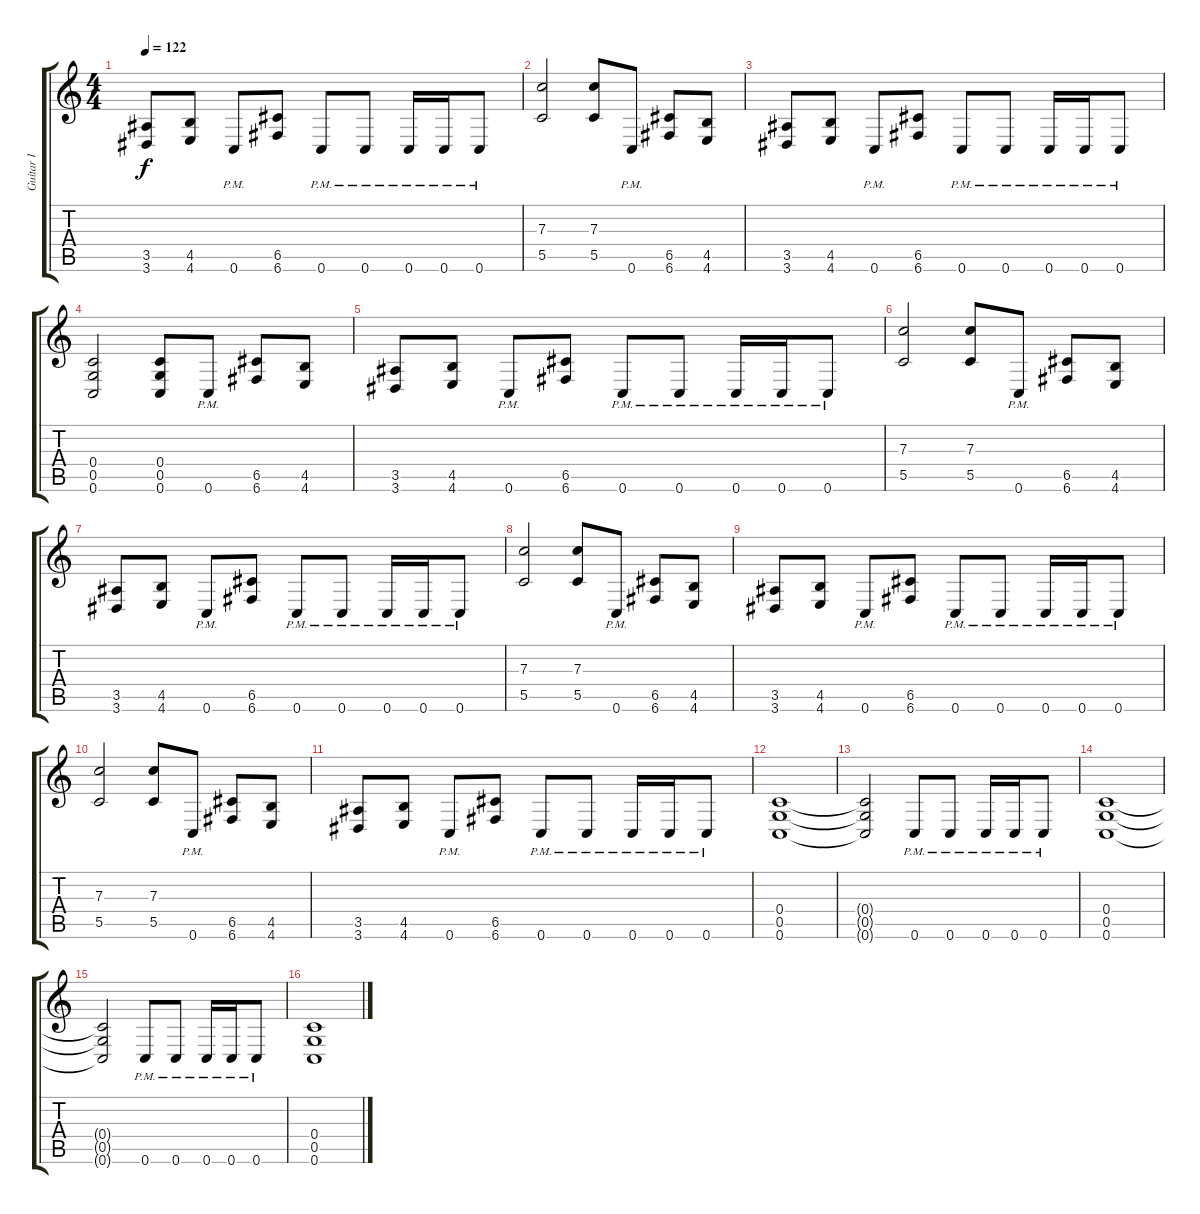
\track ("Guitar I" "Guitar I") {instrument distortionguitar}
\staff {score tabs}
\tuning (D4 A3 F3 C3 G2 C2) {hide}
\ts (4 4)
\tempo 122
\clef g2
\ks c
(3.5 3.6).8{dy f} (4.5 4.6).8 0.6{pm}.8 (6.5 6.6).8 0.6{pm}.8 0.6{pm}.8 0.6{pm}.16 0.6{pm}.16 0.6{pm}.8 |
(7.3 5.5).2 (7.3 5.5).8 0.6{pm}.8 (6.5 6.6).8 (4.5 4.6).8 |
(3.5 3.6).8 (4.5 4.6).8 0.6{pm}.8 (6.5 6.6).8 0.6{pm}.8 0.6{pm}.8 0.6{pm}.16 0.6{pm}.16 0.6{pm}.8 |
(0.4 0.5 0.6).2 (0.4 0.5 0.6).8 0.6{pm}.8 (6.5 6.6).8 (4.5 4.6).8 |
(3.5 3.6).8 (4.5 4.6).8 0.6{pm}.8 (6.5 6.6).8 0.6{pm}.8 0.6{pm}.8 0.6{pm}.16 0.6{pm}.16 0.6{pm}.8 |
(7.3 5.5).2 (7.3 5.5).8 0.6{pm}.8 (6.5 6.6).8 (4.5 4.6).8 |
(3.5 3.6).8 (4.5 4.6).8 0.6{pm}.8 (6.5 6.6).8 0.6{pm}.8 0.6{pm}.8 0.6{pm}.16 0.6{pm}.16 0.6{pm}.8 |
(7.3 5.5).2 (7.3 5.5).8 0.6{pm}.8 (6.5 6.6).8 (4.5 4.6).8 |
(3.5 3.6).8 (4.5 4.6).8 0.6{pm}.8 (6.5 6.6).8 0.6{pm}.8 0.6{pm}.8 0.6{pm}.16 0.6{pm}.16 0.6{pm}.8 |
(7.3 5.5).2 (7.3 5.5).8 0.6{pm}.8 (6.5 6.6).8 (4.5 4.6).8 |
(3.5 3.6).8 (4.5 4.6).8 0.6{pm}.8 (6.5 6.6).8 0.6{pm}.8 0.6{pm}.8 0.6{pm}.16 0.6{pm}.16 0.6{pm}.8 |
(0.4 0.5 0.6).1 |
(0.4{t} 0.5{t} 0.6{t}).2 0.6{pm}.8 0.6{pm}.8 0.6{pm}.16 0.6{pm}.16 0.6{pm}.8 |
(0.4 0.5 0.6).1 |
(0.4{t} 0.5{t} 0.6{t}).2 0.6{pm}.8 0.6{pm}.8 0.6{pm}.16 0.6{pm}.16 0.6{pm}.8 |
(0.4 0.5 0.6).1
